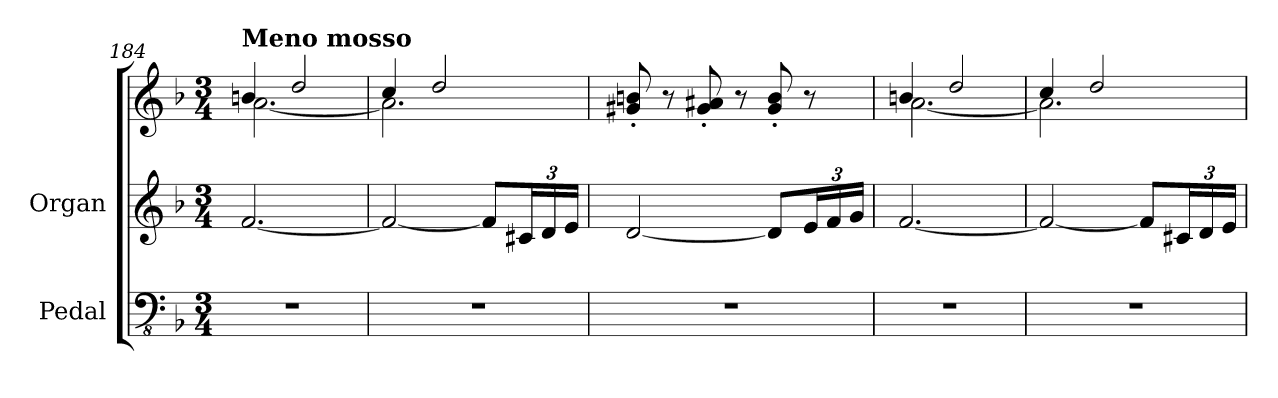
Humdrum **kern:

**kern	**kern	**kern
*part2	*part1	*part1
*staff3	*staff2	*staff1
*I"Pedal	*I"Organ	*
*clefFv4	*clefG2	*clefG2
*k[b-]	*k[b-]	*k[b-]
*M3/4	*M3/4	*M3/4
*MM153	*MM153	*MM153
=184	=184	=184
*	*	*^
!	!	!LO:TX:a:B:t=Meno mosso	!
2.r	[2.f/	4bn/	[2.a\
.	.	2dd/	.
=185	=185	=185	=185
2.r	2f/_	4cc/	2.a\]
.	.	2dd/	.
.	8f/L]	.	.
*	*Xbrackettup	*	*
.	24c#X/L	.	.
.	24d/	.	.
.	24e/JJ	.	.
*	*	*v	*v
=186	=186	=186
2.r	[2d/	8g#X/' 8bn/'
.	.	8r
.	.	8g#/' 8a#X/'
.	.	8r
.	8d/L]	8g#/' 8b/'
.	24e/L	8r
.	24f/	.
.	24g/JJ	.
=187	=187	=187
*	*	*^
2.r	[2.f/	4bn/	[2.a\
.	.	2dd/	.
=188	=188	=188	=188
2.r	2f/_	4cc/	2.a\]
.	.	2dd/	.
.	8f/L]	.	.
.	24c#X/L	.	.
.	24d/	.	.
.	24e/JJ	.	.
*	*	*v	*v
=	=	=
*-	*-	*-
